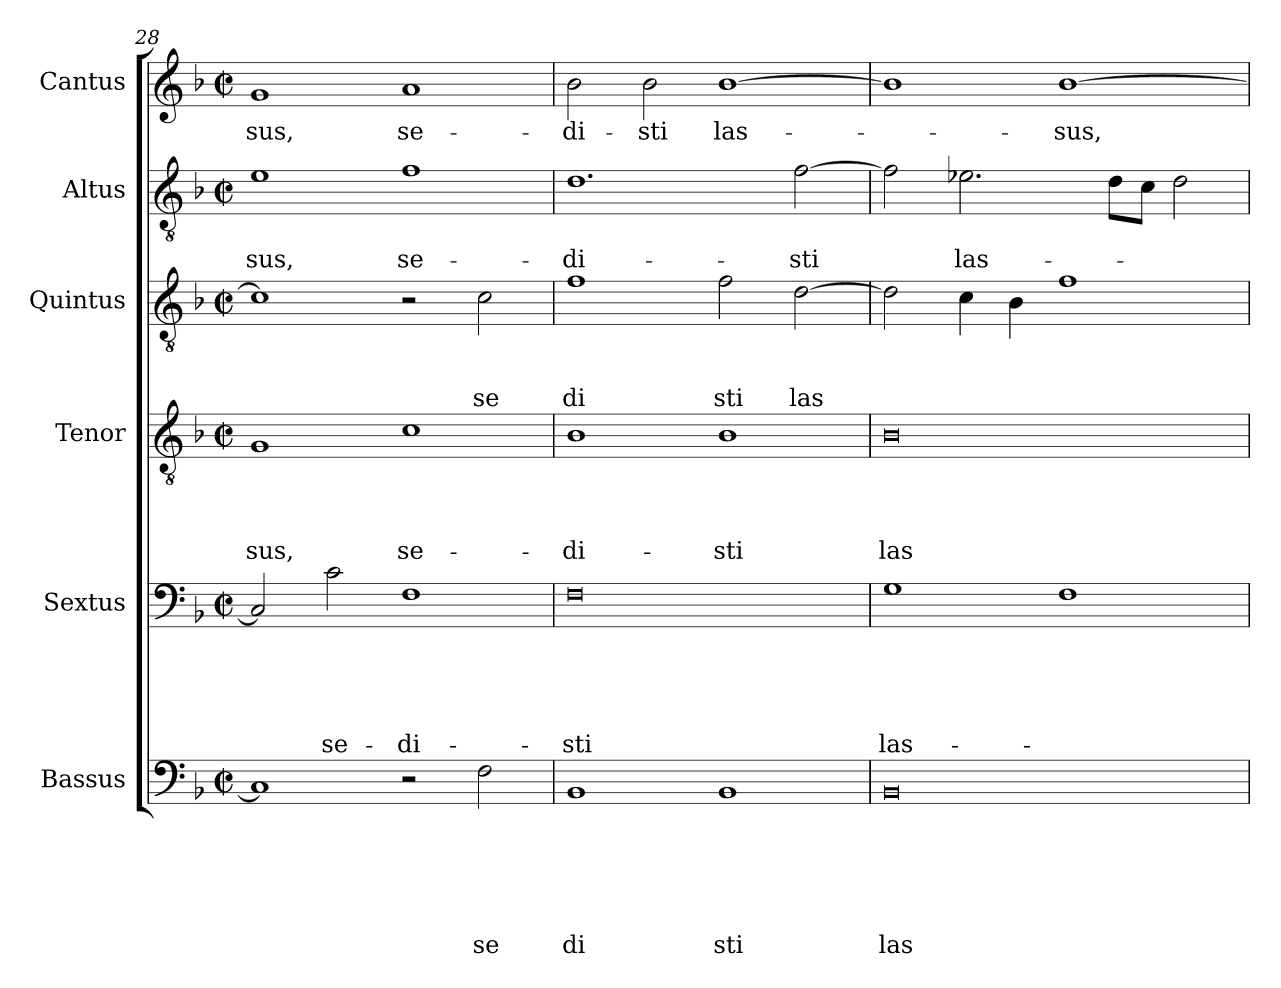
**kern	**text	**text	**text	**text	**text	**text	**kern	**text	**text	**text	**text	**text	**kern	**text	**text	**text	**text	**kern	**text	**text	**text	**kern	**text	**text	**kern	**text
*part6	*part6	*part6	*part6	*part6	*part6	*part6	*part5	*part5	*part5	*part5	*part5	*part5	*part4	*part4	*part4	*part4	*part4	*part3	*part3	*part3	*part3	*part2	*part2	*part2	*part1	*part1
*staff6	*staff6	*staff6	*staff6	*staff6	*staff6	*staff6	*staff5	*staff5	*staff5	*staff5	*staff5	*staff5	*staff4	*staff4	*staff4	*staff4	*staff4	*staff3	*staff3	*staff3	*staff3	*staff2	*staff2	*staff2	*staff1	*staff1
*I"Bassus	*	*	*	*	*	*	*I"Sextus	*	*	*	*	*	*I"Tenor	*	*	*	*	*I"Quintus	*	*	*	*I"Altus	*	*	*I"Cantus	*
*clefF4	*	*	*	*	*	*	*clefF4	*	*	*	*	*	*clefGv2	*	*	*	*	*clefGv2	*	*	*	*clefGv2	*	*	*clefG2	*
*k[b-]	*	*	*	*	*	*	*k[b-]	*	*	*	*	*	*k[b-]	*	*	*	*	*k[b-]	*	*	*	*k[b-]	*	*	*k[b-]	*
*F:	*	*	*	*	*	*	*F:	*	*	*	*	*	*F:	*	*	*	*	*F:	*	*	*	*F:	*	*	*F:	*
*M2/2	*	*	*	*	*	*	*M2/2	*	*	*	*	*	*M2/2	*	*	*	*	*M2/2	*	*	*	*M2/2	*	*	*M2/2	*
*met(c|)	*	*	*	*	*	*	*met(c|)	*	*	*	*	*	*met(c|)	*	*	*	*	*met(c|)	*	*	*	*met(c|)	*	*	*met(c|)	*
=28	=28	=28	=28	=28	=28	=28	=28	=28	=28	=28	=28	=28	=28	=28	=28	=28	=28	=28	=28	=28	=28	=28	=28	=28	=28	=28
!	!	!	!	!	!	!	!	!	!	!	!	!	!	!	!	!	!LO:LY:b	!	!	!	!	!	!	!LO:LY:b	!	!LO:LY:b
1C]	.	.	.	.	.	.	2C/]	.	.	.	.	.	1G	.	.	.	-sus,	1c]	.	.	.	1e	.	-sus,	1g	-sus,
!	!	!	!	!	!	!	!	!	!	!	!	!LO:LY:b	!	!	!	!	!	!	!	!	!	!	!	!	!	!
.	.	.	.	.	.	.	2c\	.	.	.	.	se-	.	.	.	.	.	.	.	.	.	.	.	.	.	.
!	!	!	!	!	!	!	!	!	!	!	!	!LO:LY:b	!	!	!	!	!LO:LY:b	!	!	!	!	!	!	!LO:LY:b	!	!LO:LY:b
2r	.	.	.	.	.	.	1F	.	.	.	.	-di-	1c	.	.	.	se-	2r	.	.	.	1f	.	se-	1a	se-
!	!	!	!	!	!	!LO:LY:b	!	!	!	!	!	!	!	!	!	!	!	!	!	!	!LO:LY:b	!	!	!	!	!
2F\	.	.	.	.	.	se	.	.	.	.	.	.	.	.	.	.	.	2c\	.	.	se	.	.	.	.	.
=29	=29	=29	=29	=29	=29	=29	=29	=29	=29	=29	=29	=29	=29	=29	=29	=29	=29	=29	=29	=29	=29	=29	=29	=29	=29	=29
!	!	!	!	!	!	!LO:LY:b	!	!	!	!	!	!LO:LY:b	!	!	!	!	!LO:LY:b	!	!	!	!LO:LY:b	!	!	!LO:LY:b	!	!LO:LY:b
1BB-	.	.	.	.	.	di	0F	.	.	.	.	-sti	1B-	.	.	.	-di-	1f	.	.	di	1.d	.	-di-	2b-\	-di-
!	!	!	!	!	!	!	!	!	!	!	!	!	!	!	!	!	!	!	!	!	!	!	!	!	!	!LO:LY:b
.	.	.	.	.	.	.	.	.	.	.	.	.	.	.	.	.	.	.	.	.	.	.	.	.	2b-\	-sti
!	!	!	!	!	!	!LO:LY:b	!	!	!	!	!	!	!	!	!	!	!LO:LY:b	!	!	!	!LO:LY:b	!	!	!	!	!LO:LY:b
1BB-	.	.	.	.	.	sti	.	.	.	.	.	.	1B-	.	.	.	-sti	2f\	.	.	sti	.	.	.	[>1b-	las-
!	!	!	!	!	!	!	!	!	!	!	!	!	!	!	!	!	!	!	!	!	!LO:LY:b	!	!	!LO:LY:b	!	!
.	.	.	.	.	.	.	.	.	.	.	.	.	.	.	.	.	.	[>2d\	.	.	las	[>2f\	.	-sti	.	.
=30	=30	=30	=30	=30	=30	=30	=30	=30	=30	=30	=30	=30	=30	=30	=30	=30	=30	=30	=30	=30	=30	=30	=30	=30	=30	=30
!	!	!	!	!	!	!LO:LY:b	!	!	!	!	!	!LO:LY:b	!	!	!	!	!LO:LY:b	!	!	!	!	!	!	!	!	!
0BB-	.	.	.	.	.	las	1G	.	.	.	.	las-	0B-	.	.	.	las-	2d\]	.	.	.	2f\]	.	.	1b-]	.
!	!	!	!	!	!	!	!	!	!	!	!	!	!	!	!	!	!	!	!	!	!	!	!	!LO:LY:b	!	!
.	.	.	.	.	.	.	.	.	.	.	.	.	.	.	.	.	.	4c\	.	.	.	2.e-X\	.	las-	.	.
.	.	.	.	.	.	.	.	.	.	.	.	.	.	.	.	.	.	4B-\	.	.	.	.	.	.	.	.
!	!	!	!	!	!	!	!	!	!	!	!	!	!	!	!	!	!	!	!	!	!	!	!	!	!	!LO:LY:b
.	.	.	.	.	.	.	1F	.	.	.	.	.	.	.	.	.	.	1f	.	.	.	.	.	.	[>1b-	-sus,
.	.	.	.	.	.	.	.	.	.	.	.	.	.	.	.	.	.	.	.	.	.	8d\L	.	.	.	.
.	.	.	.	.	.	.	.	.	.	.	.	.	.	.	.	.	.	.	.	.	.	8c\J	.	.	.	.
.	.	.	.	.	.	.	.	.	.	.	.	.	.	.	.	.	.	.	.	.	.	2d\	.	.	.	.
=	=	=	=	=	=	=	=	=	=	=	=	=	=	=	=	=	=	=	=	=	=	=	=	=	=	=
*-	*-	*-	*-	*-	*-	*-	*-	*-	*-	*-	*-	*-	*-	*-	*-	*-	*-	*-	*-	*-	*-	*-	*-	*-	*-	*-
